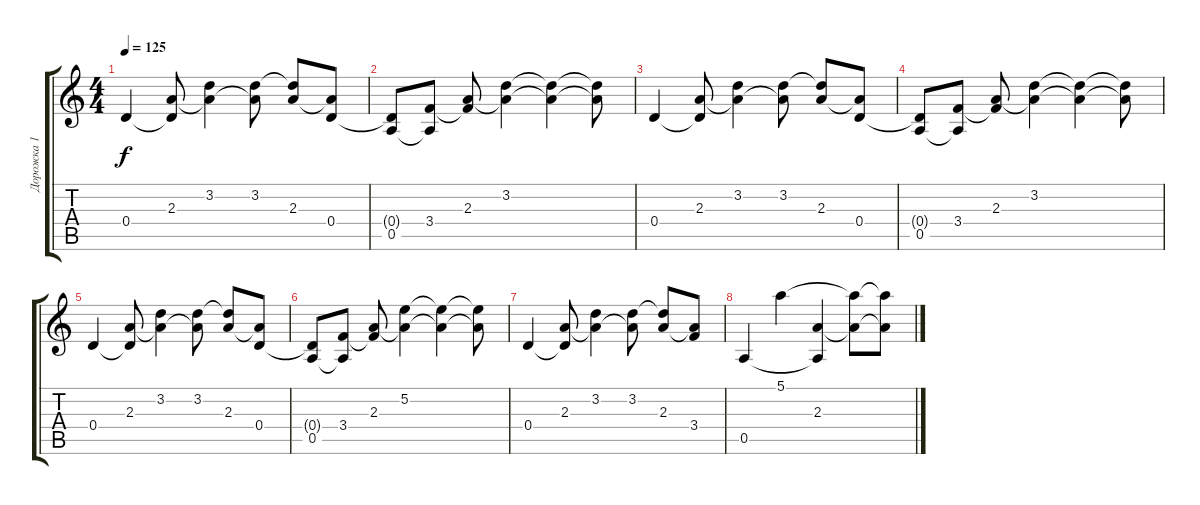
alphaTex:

\track ("Дорожка 1" "Дорожка 1") {instrument electricguitarclean}
\staff {score tabs}
\tuning (E4 B3 G3 D3 A2 E2) {hide}
\ts (4 4)
\tempo 125
\clef g2
\ks c
0.4.4{dy f} (2.3 0.4{t}).8 (3.2 2.3{t}).4 (3.2 2.3{t}).8 (3.2{t} 2.3).8 (2.3{t} 0.4).8 |
(0.4{t} 0.5).8 (3.4 0.5{t}).8 (2.3 3.4{t}).8 (3.2 2.3{t}).4 (3.2{t} 2.3{t}).4 (3.2{t} 2.3{t}).8 |
0.4.4 (2.3 0.4{t}).8 (3.2 2.3{t}).4 (3.2 2.3{t}).8 (3.2{t} 2.3).8 (2.3{t} 0.4).8 |
(0.4{t} 0.5).8 (3.4 0.5{t}).8 (2.3 3.4{t}).8 (3.2 2.3{t}).4 (3.2{t} 2.3{t}).4 (3.2{t} 2.3{t}).8 |
0.4.4 (2.3 0.4{t}).8 (3.2 2.3{t}).4 (3.2 2.3{t}).8 (3.2{t} 2.3).8 (2.3{t} 0.4).8 |
(0.4{t} 0.5).8 (3.4 0.5{t}).8 (2.3 3.4{t}).8 (5.2 2.3{t}).4 (5.2{t} 2.3{t}).4 (5.2{t} 2.3{t}).8 |
0.4.4 (2.3 0.4{t}).8 (3.2 2.3{t}).4 (3.2 2.3{t}).8 (3.2{t} 2.3).8 (2.3{t} 3.4).8 |
0.5.4 5.1.4 (2.3 0.5{t}).4 (5.1{t} 2.3{t}).8 (5.1{t} 2.3{t}).8
